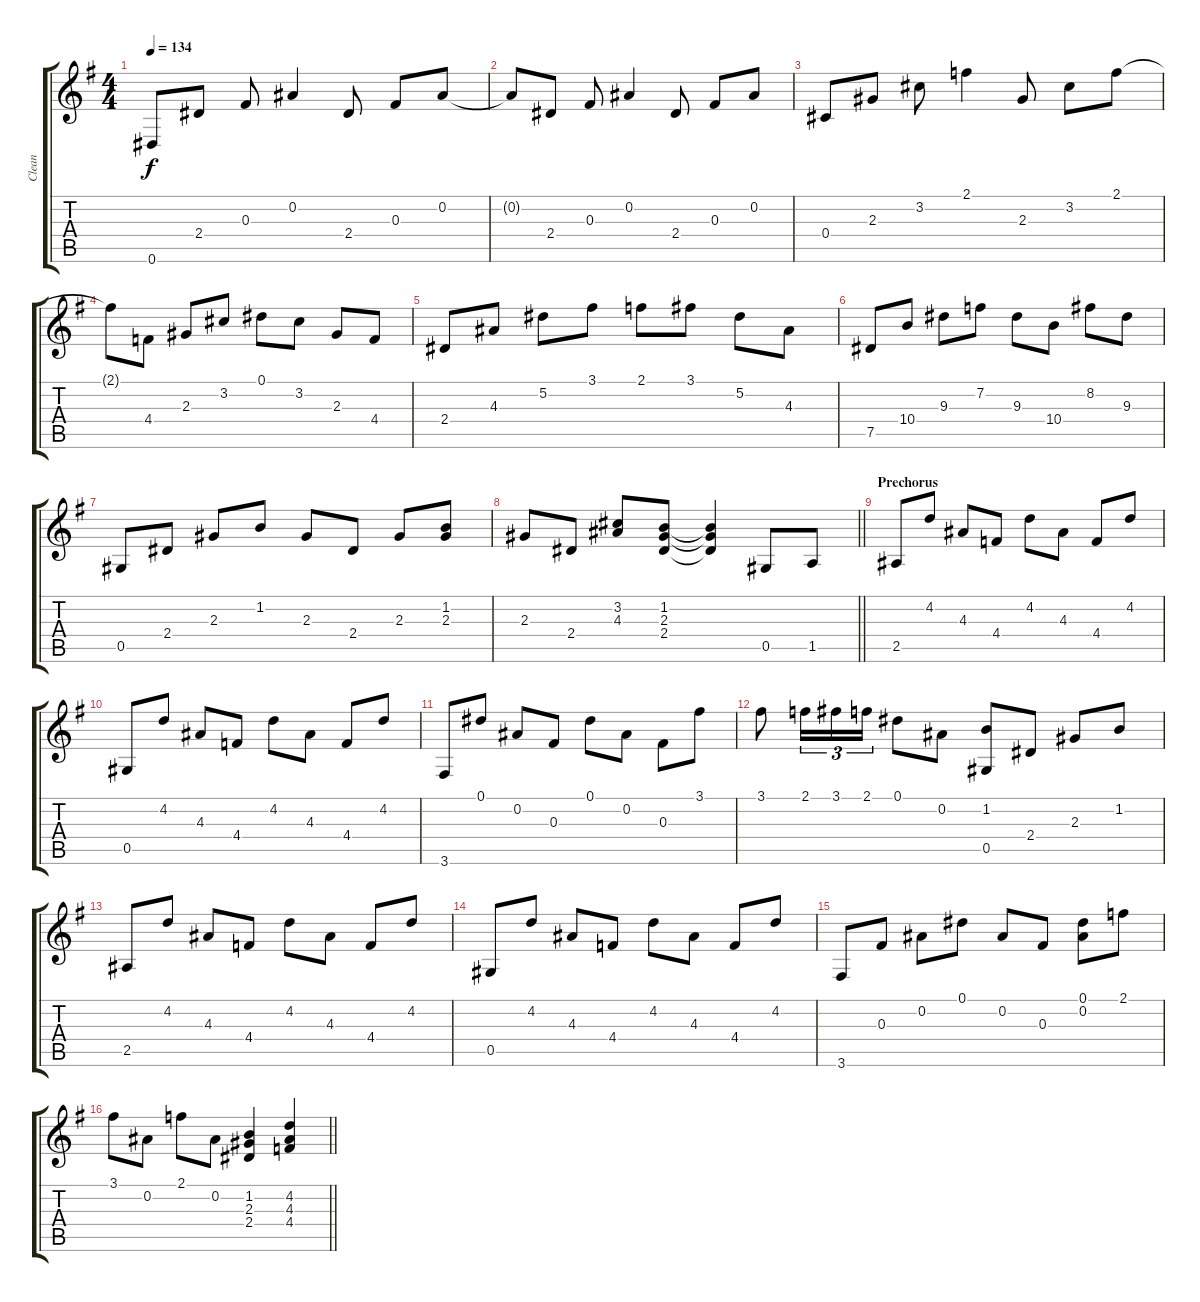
\track ("Clean" "Clean") {instrument acousticguitarsteel}
\staff {score tabs}
\tuning (Eb4 Bb3 Gb3 Db3 Ab2 Eb2) {hide}
\ts (4 4)
\tempo 134
\clef g2
\ks eminor
0.6.8{dy f} 2.4.8 0.3.8 0.2.4 2.4.8 0.3.8 0.2.8 |
0.2{t}.8 2.4.8 0.3.8 0.2.4 2.4.8 0.3.8 0.2.8 |
0.4.8 2.3.8 3.2.8 2.1.4 2.3.8 3.2.8 2.1.8 |
2.1{t}.8 4.4.8 2.3.8 3.2.8 0.1.8 3.2.8 2.3.8 4.4.8 |
2.4.8 4.3.8 5.2.8 3.1.8 2.1.8 3.1.8 5.2.8 4.3.8 |
7.5.8 10.4.8 9.3.8 7.2.8 9.3.8 10.4.8 8.2.8 9.3.8 |
0.5.8 2.4.8 2.3.8 1.2.8 2.3.8 2.4.8 2.3.8 (1.2 2.3).8 |
\barLineRight lightlight
2.3.8 2.4.8 (3.2 4.3).8 (1.2 2.3 2.4).8 (1.2{t} 2.3{t} 2.4{t}).4 0.5.8 1.5.8 |
\section ("" "Prechorus")
2.5.8 4.2.8 4.3.8 4.4.8 4.2.8 4.3.8 4.4.8 4.2.8 |
0.5.8 4.2.8 4.3.8 4.4.8 4.2.8 4.3.8 4.4.8 4.2.8 |
3.6.8 0.1.8 0.2.8 0.3.8 0.1.8 0.2.8 0.3.8 3.1.8 |
3.1.8 2.1.16{tu (3 2)} 3.1.16{tu (3 2)} 2.1.16{tu (3 2)} 0.1.8 0.2.8 (1.2 0.5).8 2.4.8 2.3.8 1.2.8 |
2.5.8 4.2.8 4.3.8 4.4.8 4.2.8 4.3.8 4.4.8 4.2.8 |
0.5.8 4.2.8 4.3.8 4.4.8 4.2.8 4.3.8 4.4.8 4.2.8 |
3.6.8 0.3.8 0.2.8 0.1.8 0.2.8 0.3.8 (0.1 0.2).8 2.1.8 |
\barLineRight lightlight
3.1.8 0.2.8 2.1.8 0.2.8 (1.2 2.3 2.4).4 (4.2 4.3 4.4).4
